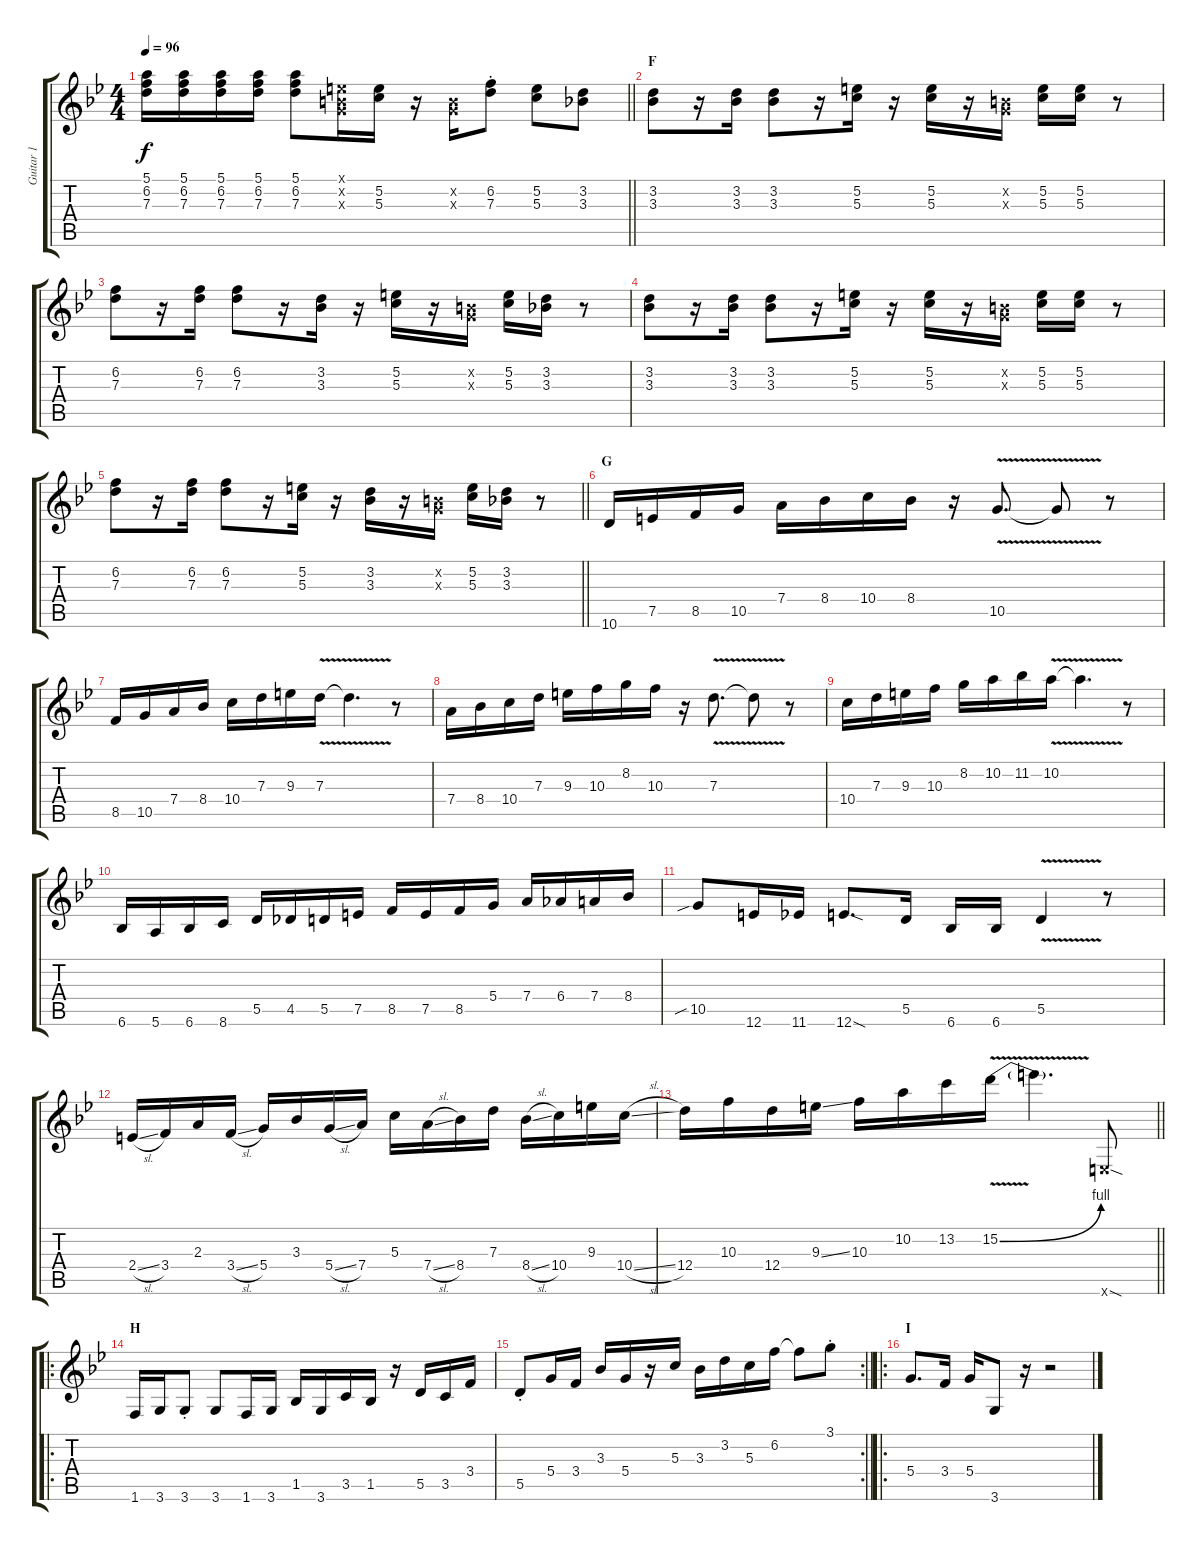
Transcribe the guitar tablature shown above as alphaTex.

\track ("Guitar 1" "Guitar 1") {instrument overdrivenguitar}
\staff {score tabs}
\tuning (E4 B3 G3 D3 A2 E2) {hide}
\ts (4 4)
\tempo 96
\clef g2
\barLineRight lightlight
\ks gminor
(5.1 6.2 7.3).16{dy f} (5.1 6.2 7.3).16 (5.1 6.2 7.3).16 (5.1 6.2 7.3).16 (5.1 6.2 7.3).8 (0.1{x} 0.2{x} 0.3{x}).16 (5.2 5.3).16 r.16 (0.2{x} 0.3{x}).16 (6.2{st} 7.3{st}).8 (5.2 5.3).8 (3.2 3.3).8 |
\section ("" "F")
(3.2 3.3).8 r.16 (3.2 3.3).16 (3.2 3.3).8 r.16 (5.2 5.3).16 r.16 (5.2 5.3).16 r.16 (0.2{x} 0.3{x}).16 (5.2 5.3).16 (5.2 5.3).16 r.8 |
(6.2 7.3).8 r.16 (6.2 7.3).16 (6.2 7.3).8 r.16 (3.2 3.3).16 r.16 (5.2 5.3).16 r.16 (0.2{x} 0.3{x}).16 (5.2 5.3).16 (3.2 3.3).16 r.8 |
(3.2 3.3).8 r.16 (3.2 3.3).16 (3.2 3.3).8 r.16 (5.2 5.3).16 r.16 (5.2 5.3).16 r.16 (0.2{x} 0.3{x}).16 (5.2 5.3).16 (5.2 5.3).16 r.8 |
\barLineRight lightlight
(6.2 7.3).8 r.16 (6.2 7.3).16 (6.2 7.3).8 r.16 (5.2 5.3).16 r.16 (3.2 3.3).16 r.16 (0.2{x} 0.3{x}).16 (5.2 5.3).16 (3.2 3.3).16 r.8 |
\section ("" "G")
10.6.16 7.5.16 8.5.16 10.5.16 7.4.16 8.4.16 10.4.16 8.4.16 r.16 10.5{v}.8{d} 10.5{t}.8 r.8 |
8.5.16 10.5.16 7.4.16 8.4.16 10.4.16 7.3.16 9.3.16 7.3{v}.16 7.3{t}.4{d} r.8 |
7.4.16 8.4.16 10.4.16 7.3.16 9.3.16 10.3.16 8.2.16 10.3.16 r.16 7.3{v}.8{d} 7.3{t}.8 r.8 |
10.4.16 7.3.16 9.3.16 10.3.16 8.2.16 10.2.16 11.2.16 10.2{v}.16 10.2{t}.4{d} r.8 |
6.6.16 5.6.16 6.6.16 8.6.16 5.5.16 4.5.16 5.5.16 7.5.16 8.5.16 7.5.16 8.5.16 5.4.16 7.4.16 6.4.16 7.4.16 8.4.16 |
10.5{sib}.8 12.6.16 11.6.16 12.6{sod}.8{d} 5.5.16 6.6.16 6.6.16 5.5{v}.4 r.8 |
2.4{sl}.16 3.4.16 2.3.16 3.4{sl}.16 5.4.16 3.3.16 5.4{sl}.16 7.4.16 5.3.16 7.4{sl}.16 8.4.16 7.3.16 8.4{sl}.16 10.4.16 9.3.16 10.4{sl}.16 |
\barLineRight lightlight
12.4.16 10.3.16 12.4.16 9.3{ss}.16 10.3.16 10.2.16 13.2.16 15.2{be (bend 0 0 60 4) v}.16 15.2{t}.4{d} 0.6{sod x}.8{instrument distortionguitar} |
\ro
\section ("" "H")
1.6.16 3.6.16 3.6{st}.8 3.6.8 1.6.16 3.6.16 1.5.16 3.6.16 3.5.16 1.5.16 r.16 5.5.16 3.5.16 3.4.16 |
\rc 2
\barLineRight lightlight
5.5{st}.8 5.4.16 3.4.16 3.3.16 5.4.16 r.16 5.3.16 3.3.16 3.2.16 5.3.16 6.2.16 6.2{t}.8 3.1{st}.8 |
\ro
\section ("" "I")
5.4.8{d} 3.4.16 5.4.16 3.6.8 r.16 r.2
